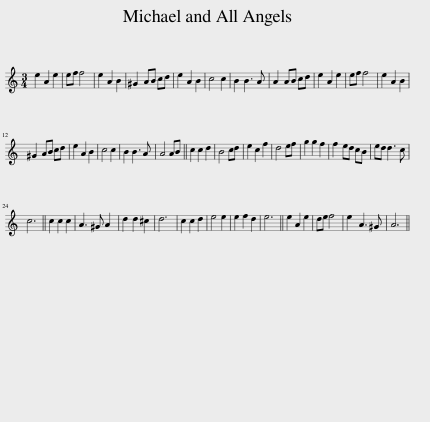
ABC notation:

X:1
L:1/8
M:3/4
I:linebreak $
K:C
V:1 treble
V:1
 e2 A2 e2 | ef f4 | e2 A2 B2 | ^G2 AB cd | e2 A2 B2 | %5
 c4 c2 | B2 B3 A | A2 AB cd | e2 A2 e2 | ef f4 | %10
 e2 A2 B2 |$ ^G2 AB cd | e2 A2 B2 | c4 c2 | B2 B3 A | %15
 A4 AB || c2 c2 d2 | B4 cd | e2 c2 f2 | d4 ef | %20
 g2 g2 f2 | f2 ed cB | ed d3 c |$ c6 || c2 c2 c2 | %25
 A3 ^G A2 | d2 d2 ^c2 | d6 | c2 c2 d2 | e4 e2 | %30
 e2 f2 d2 | e6 || e2 A2 e2 | de f4 | e2 A3 ^G | %35
 A6 || %36
